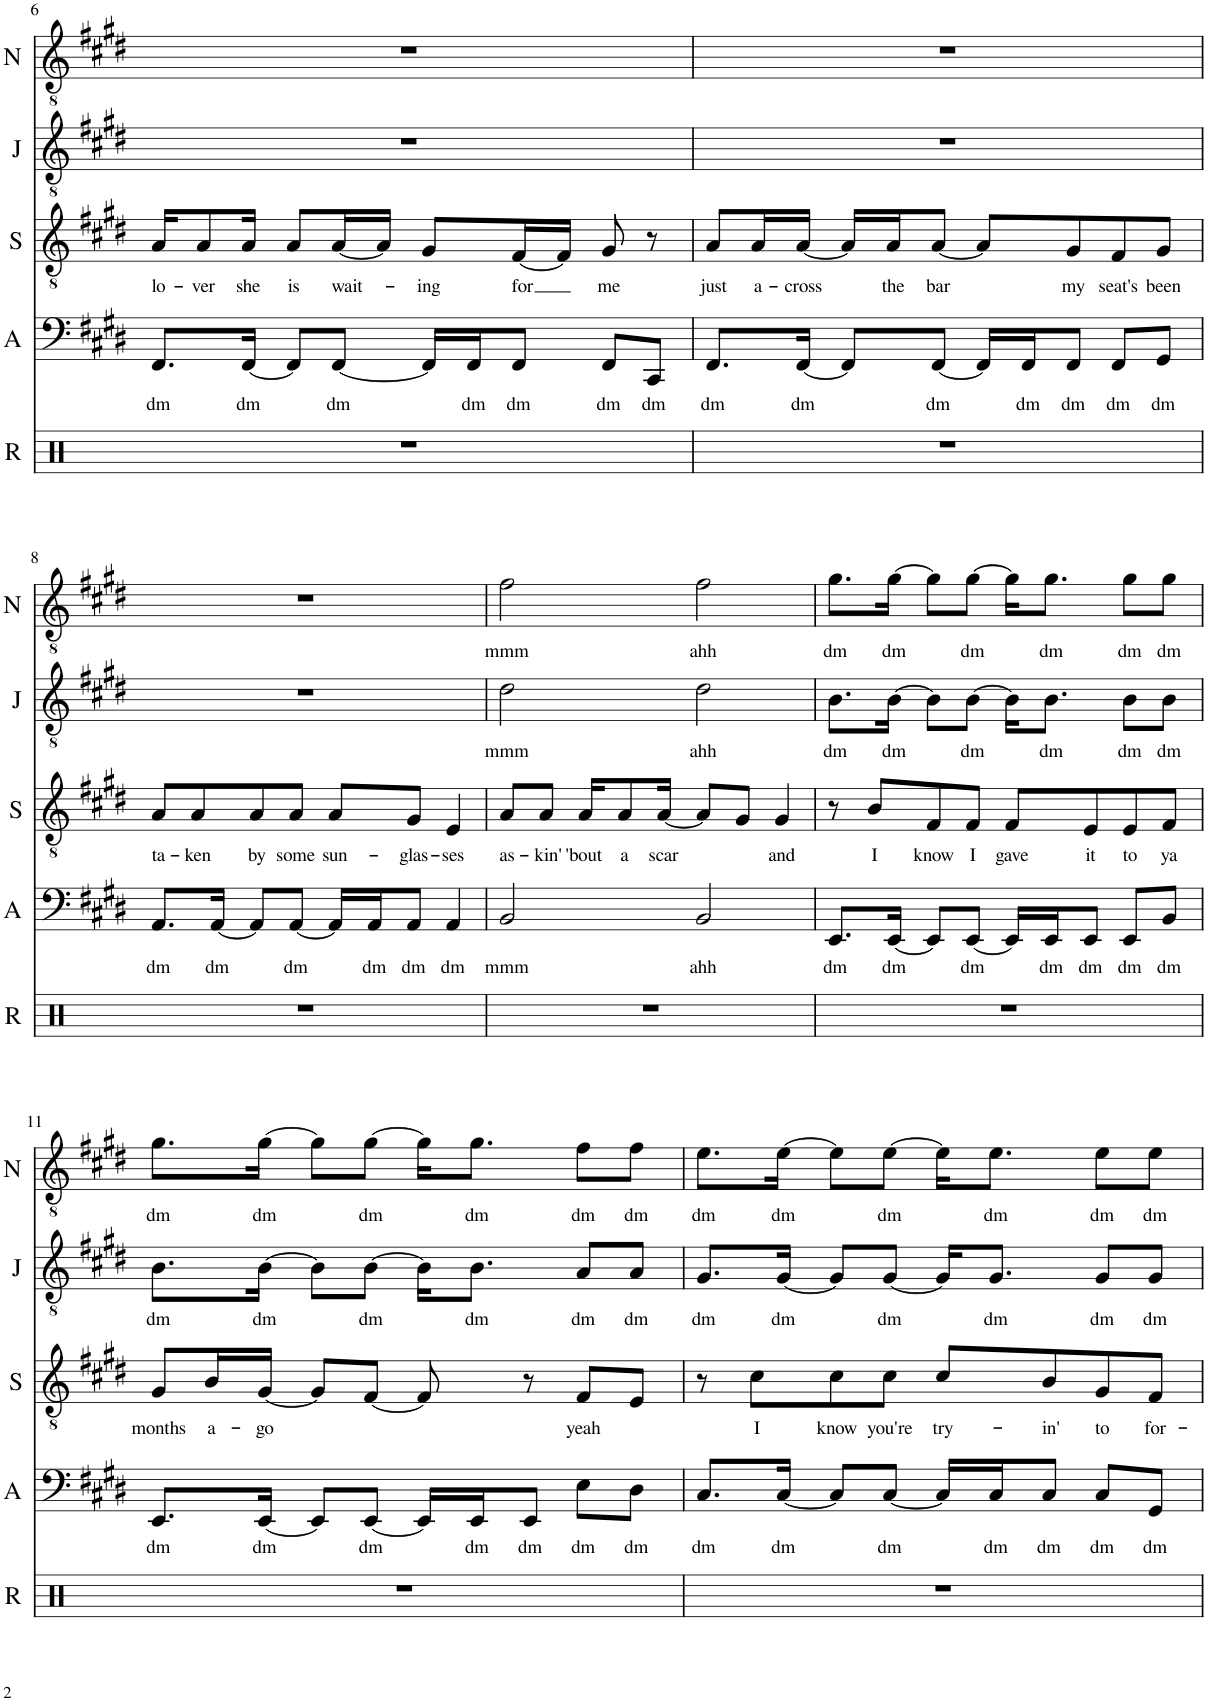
**kern	**kern	**text	**kern	**text	**kern	**text	**kern	**text
*part5	*part4	*part4	*part3	*part3	*part2	*part2	*part1	*part1
*staff5	*staff4	*staff4	*staff3	*staff3	*staff2	*staff2	*staff1	*staff1
*I"Ryan	*I"Andrew	*	*I"Steve	*	*I"Justin	*	*I"Nate	*
*I'R	*I'A	*	*I'S	*	*I'J	*	*I'N	*
!!LO:PB:g=z
*clefX	*clefF4	*	*clefGv2	*	*clefGv2	*	*clefGv2	*
*k[]	*k[f#c#g#d#]	*	*k[f#c#g#d#]	*	*k[f#c#g#d#]	*	*k[f#c#g#d#]	*
*M4/4	*M4/4	*	*M4/4	*	*M4/4	*	*M4/4	*
=6	=6	=6	=6	=6	=6	=6	=6	=6
!	!	!LO:LY:b	!	!LO:LY:b	!	!	!	!
1r	8.FF#/L	dm	16A/KL	lo-	1r	.	1r	.
!	!	!	!	!LO:LY:b	!	!	!	!
.	.	.	8A/	-ver	.	.	.	.
!	!	!LO:LY:b	!	!LO:LY:b	!	!	!	!
.	[16FF#/Jk	dm	16A/Jk	she	.	.	.	.
!	!	!	!	!LO:LY:b	!	!	!	!
.	8FF#/L]	.	8A/L	is	.	.	.	.
!	!	!LO:LY:b	!	!LO:LY:b	!	!	!	!
.	[8FF#/J	dm	[16A/L	wait-	.	.	.	.
.	.	.	16A/JJ]	.	.	.	.	.
!	!	!	!	!LO:LY:b	!	!	!	!
.	16FF#/LL]	.	8G#/L	-ing	.	.	.	.
!	!	!LO:LY:b	!	!	!	!	!	!
.	16FF#/J	dm	.	.	.	.	.	.
!	!	!LO:LY:b	!	!LO:LY:b	!	!	!	!
.	8FF#/J	dm	[16F#/L	for	.	.	.	.
.	.	.	16F#/JJ]	.	.	.	.	.
!	!	!LO:LY:b	!	!LO:LY:b	!	!	!	!
.	8FF#/L	dm	8G#/	me	.	.	.	.
!	!	!LO:LY:b	!	!	!	!	!	!
.	8CC#/J	dm	8r	.	.	.	.	.
=7	=7	=7	=7	=7	=7	=7	=7	=7
!	!	!LO:LY:b	!	!LO:LY:b	!	!	!	!
1r	8.FF#/L	dm	8A/L	just	1r	.	1r	.
!	!	!	!	!LO:LY:b	!	!	!	!
.	.	.	16A/L	a-	.	.	.	.
!	!	!LO:LY:b	!	!LO:LY:b	!	!	!	!
.	[16FF#/Jk	dm	[16A/JJ	-cross	.	.	.	.
.	8FF#/L]	.	16A/LL]	.	.	.	.	.
!	!	!	!	!LO:LY:b	!	!	!	!
.	.	.	16A/J	the	.	.	.	.
!	!	!LO:LY:b	!	!LO:LY:b	!	!	!	!
.	[8FF#/J	dm	[8A/J	bar	.	.	.	.
.	16FF#/LL]	.	8A/L]	.	.	.	.	.
!	!	!LO:LY:b	!	!	!	!	!	!
.	16FF#/J	dm	.	.	.	.	.	.
!	!	!LO:LY:b	!	!LO:LY:b	!	!	!	!
.	8FF#/J	dm	8G#/	my	.	.	.	.
!	!	!LO:LY:b	!	!LO:LY:b	!	!	!	!
.	8FF#/L	dm	8F#/	seat's	.	.	.	.
!	!	!LO:LY:b	!	!LO:LY:b	!	!	!	!
.	8GG#/J	dm	8G#/J	been	.	.	.	.
!!LO:LB:g=z
=8	=8	=8	=8	=8	=8	=8	=8	=8
!	!	!LO:LY:b	!	!LO:LY:b	!	!	!	!
1r	8.AA/L	dm	8A/L	ta-	1r	.	1r	.
!	!	!	!	!LO:LY:b	!	!	!	!
.	.	.	8A/	-ken	.	.	.	.
!	!	!LO:LY:b	!	!	!	!	!	!
.	[16AA/Jk	dm	.	.	.	.	.	.
!	!	!	!	!LO:LY:b	!	!	!	!
.	8AA/L]	.	8A/	by	.	.	.	.
!	!	!LO:LY:b	!	!LO:LY:b	!	!	!	!
.	[8AA/J	dm	8A/J	some	.	.	.	.
!	!	!	!	!LO:LY:b	!	!	!	!
.	16AA/LL]	.	8A/L	sun-	.	.	.	.
!	!	!LO:LY:b	!	!	!	!	!	!
.	16AA/J	dm	.	.	.	.	.	.
!	!	!LO:LY:b	!	!LO:LY:b	!	!	!	!
.	8AA/J	dm	8G#/J	-glas-	.	.	.	.
!	!	!LO:LY:b	!	!LO:LY:b	!	!	!	!
.	4AA/	dm	4E/	-ses	.	.	.	.
=9	=9	=9	=9	=9	=9	=9	=9	=9
!	!	!LO:LY:b	!	!LO:LY:b	!	!LO:LY:b	!	!LO:LY:b
1r	2BB/	mmm	8A/L	as-	2d#\	mmm	2f#\	mmm
!	!	!	!	!LO:LY:b	!	!	!	!
.	.	.	8A/J	-kin'	.	.	.	.
!	!	!	!	!LO:LY:b	!	!	!	!
.	.	.	16A/KL	'bout	.	.	.	.
!	!	!	!	!LO:LY:b	!	!	!	!
.	.	.	8A/	a	.	.	.	.
!	!	!	!	!LO:LY:b	!	!	!	!
.	.	.	[16A/Jk	scar	.	.	.	.
!	!	!LO:LY:b	!	!	!	!LO:LY:b	!	!LO:LY:b
.	2BB/	ahh	8A/L]	.	2d#\	ahh	2f#\	ahh
.	.	.	8G#/J	.	.	.	.	.
!	!	!	!	!LO:LY:b	!	!	!	!
.	.	.	4G#/	and	.	.	.	.
=10	=10	=10	=10	=10	=10	=10	=10	=10
!	!	!LO:LY:b	!	!	!	!LO:LY:b	!	!LO:LY:b
1r	8.EE/L	dm	8r	.	8.B\L	dm	8.g#\L	dm
!	!	!	!	!LO:LY:b	!	!	!	!
.	.	.	8B/L	I	.	.	.	.
!	!	!LO:LY:b	!	!	!	!LO:LY:b	!	!LO:LY:b
.	[16EE/Jk	dm	.	.	[16B\Jk	dm	[16g#\Jk	dm
!	!	!	!	!LO:LY:b	!	!	!	!
.	8EE/L]	.	8F#/	know	8B\L]	.	8g#\L]	.
!	!	!LO:LY:b	!	!LO:LY:b	!	!LO:LY:b	!	!LO:LY:b
.	[8EE/J	dm	8F#/J	I	[8B\J	dm	[8g#\J	dm
!	!	!	!	!LO:LY:b	!	!	!	!
.	16EE/LL]	.	8F#/L	gave	16B\KL]	.	16g#\KL]	.
!	!	!LO:LY:b	!	!	!	!LO:LY:b	!	!LO:LY:b
.	16EE/J	dm	.	.	8.B\J	dm	8.g#\J	dm
!	!	!LO:LY:b	!	!LO:LY:b	!	!	!	!
.	8EE/J	dm	8E/	it	.	.	.	.
!	!	!LO:LY:b	!	!LO:LY:b	!	!LO:LY:b	!	!LO:LY:b
.	8EE/L	dm	8E/	to	8B\L	dm	8g#\L	dm
!	!	!LO:LY:b	!	!LO:LY:b	!	!LO:LY:b	!	!LO:LY:b
.	8BB/J	dm	8F#/J	ya	8B\J	dm	8g#\J	dm
!!LO:LB:g=z
=11	=11	=11	=11	=11	=11	=11	=11	=11
!	!	!LO:LY:b	!	!LO:LY:b	!	!LO:LY:b	!	!LO:LY:b
1r	8.EE/L	dm	8G#/L	months	8.B\L	dm	8.g#\L	dm
!	!	!	!	!LO:LY:b	!	!	!	!
.	.	.	16B/L	a-	.	.	.	.
!	!	!LO:LY:b	!	!LO:LY:b	!	!LO:LY:b	!	!LO:LY:b
.	[16EE/Jk	dm	[16G#/JJ	-go	[16B\Jk	dm	[16g#\Jk	dm
.	8EE/L]	.	8G#/L]	.	8B\L]	.	8g#\L]	.
!	!	!LO:LY:b	!	!	!	!LO:LY:b	!	!LO:LY:b
.	[8EE/J	dm	[8F#/J	.	[8B\J	dm	[8g#\J	dm
.	16EE/LL]	.	8F#/]	.	16B\KL]	.	16g#\KL]	.
!	!	!LO:LY:b	!	!	!	!LO:LY:b	!	!LO:LY:b
.	16EE/J	dm	.	.	8.B\J	dm	8.g#\J	dm
!	!	!LO:LY:b	!	!	!	!	!	!
.	8EE/J	dm	8r	.	.	.	.	.
!	!	!LO:LY:b	!	!LO:LY:b	!	!LO:LY:b	!	!LO:LY:b
.	8E\L	dm	8F#/L	yeah	8A/L	dm	8f#\L	dm
!	!	!LO:LY:b	!	!	!	!LO:LY:b	!	!LO:LY:b
.	8D#\J	dm	8E/J	.	8A/J	dm	8f#\J	dm
=12	=12	=12	=12	=12	=12	=12	=12	=12
!	!	!LO:LY:b	!	!	!	!LO:LY:b	!	!LO:LY:b
1r	8.C#/L	dm	8r	.	8.G#/L	dm	8.e\L	dm
!	!	!	!	!LO:LY:b	!	!	!	!
.	.	.	8c#\L	I	.	.	.	.
!	!	!LO:LY:b	!	!	!	!LO:LY:b	!	!LO:LY:b
.	[16C#/Jk	dm	.	.	[16G#/Jk	dm	[16e\Jk	dm
!	!	!	!	!LO:LY:b	!	!	!	!
.	8C#/L]	.	8c#\	know	8G#/L]	.	8e\L]	.
!	!	!LO:LY:b	!	!LO:LY:b	!	!LO:LY:b	!	!LO:LY:b
.	[8C#/J	dm	8c#\J	you're	[8G#/J	dm	[8e\J	dm
!	!	!	!	!LO:LY:b	!	!	!	!
.	16C#/LL]	.	8c#/L	try-	16G#/KL]	.	16e\KL]	.
!	!	!LO:LY:b	!	!	!	!LO:LY:b	!	!LO:LY:b
.	16C#/J	dm	.	.	8.G#/J	dm	8.e\J	dm
!	!	!LO:LY:b	!	!LO:LY:b	!	!	!	!
.	8C#/J	dm	8B/	-in'	.	.	.	.
!	!	!LO:LY:b	!	!LO:LY:b	!	!LO:LY:b	!	!LO:LY:b
.	8C#/L	dm	8G#/	to	8G#/L	dm	8e\L	dm
!	!	!LO:LY:b	!	!LO:LY:b	!	!LO:LY:b	!	!LO:LY:b
.	8GG#/J	dm	8F#/J	for-	8G#/J	dm	8e\J	dm
=	=	=	=	=	=	=	=	=
*-	*-	*-	*-	*-	*-	*-	*-	*-
